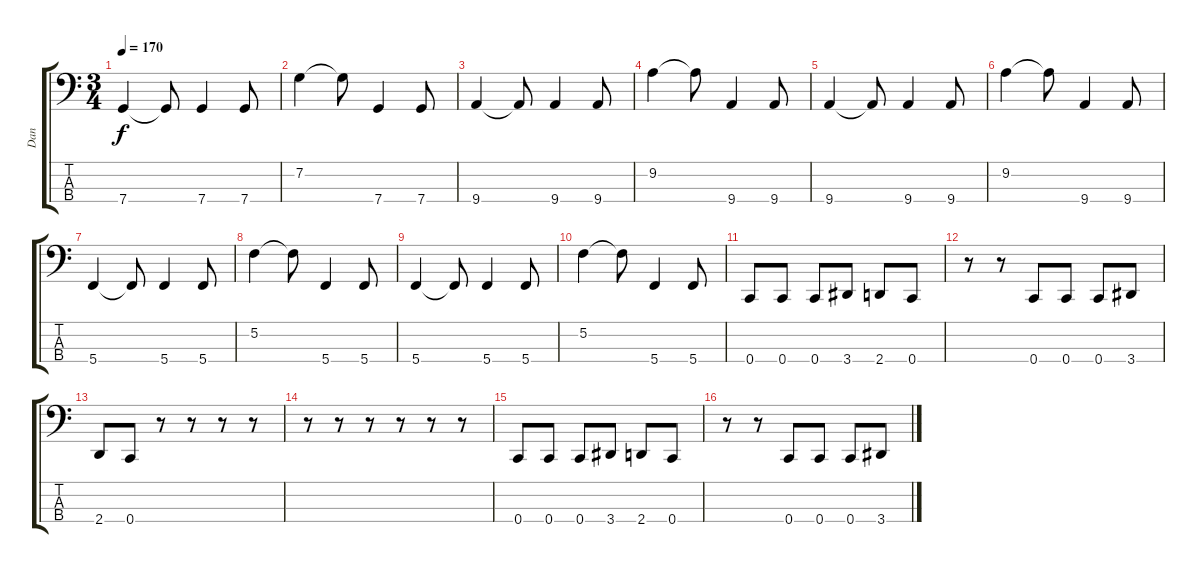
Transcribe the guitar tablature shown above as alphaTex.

\track ("Dan" "Dan") {instrument electricbasspick}
\staff {score tabs}
\tuning (F2 C2 G1 C1) {hide}
\ts (3 4)
\tempo 170
\clef f4
\ks c
7.4.4{dy f} 7.4{t}.8 7.4.4 7.4.8 |
7.2.4 7.2{t}.8 7.4.4 7.4.8 |
9.4.4 9.4{t}.8 9.4.4 9.4.8 |
9.2.4 9.2{t}.8 9.4.4 9.4.8 |
9.4.4 9.4{t}.8 9.4.4 9.4.8 |
9.2.4 9.2{t}.8 9.4.4 9.4.8 |
5.4.4 5.4{t}.8 5.4.4 5.4.8 |
5.2.4 5.2{t}.8 5.4.4 5.4.8 |
5.4.4 5.4{t}.8 5.4.4 5.4.8 |
5.2.4 5.2{t}.8 5.4.4 5.4.8 |
0.4.8 0.4.8 0.4.8 3.4.8 2.4.8 0.4.8 |
r.8 r.8 0.4.8 0.4.8 0.4.8 3.4.8 |
2.4.8 0.4.8 r.8 r.8 r.8 r.8 |
r.8 r.8 r.8 r.8 r.8 r.8 |
0.4.8 0.4.8 0.4.8 3.4.8 2.4.8 0.4.8 |
r.8 r.8 0.4.8 0.4.8 0.4.8 3.4.8
